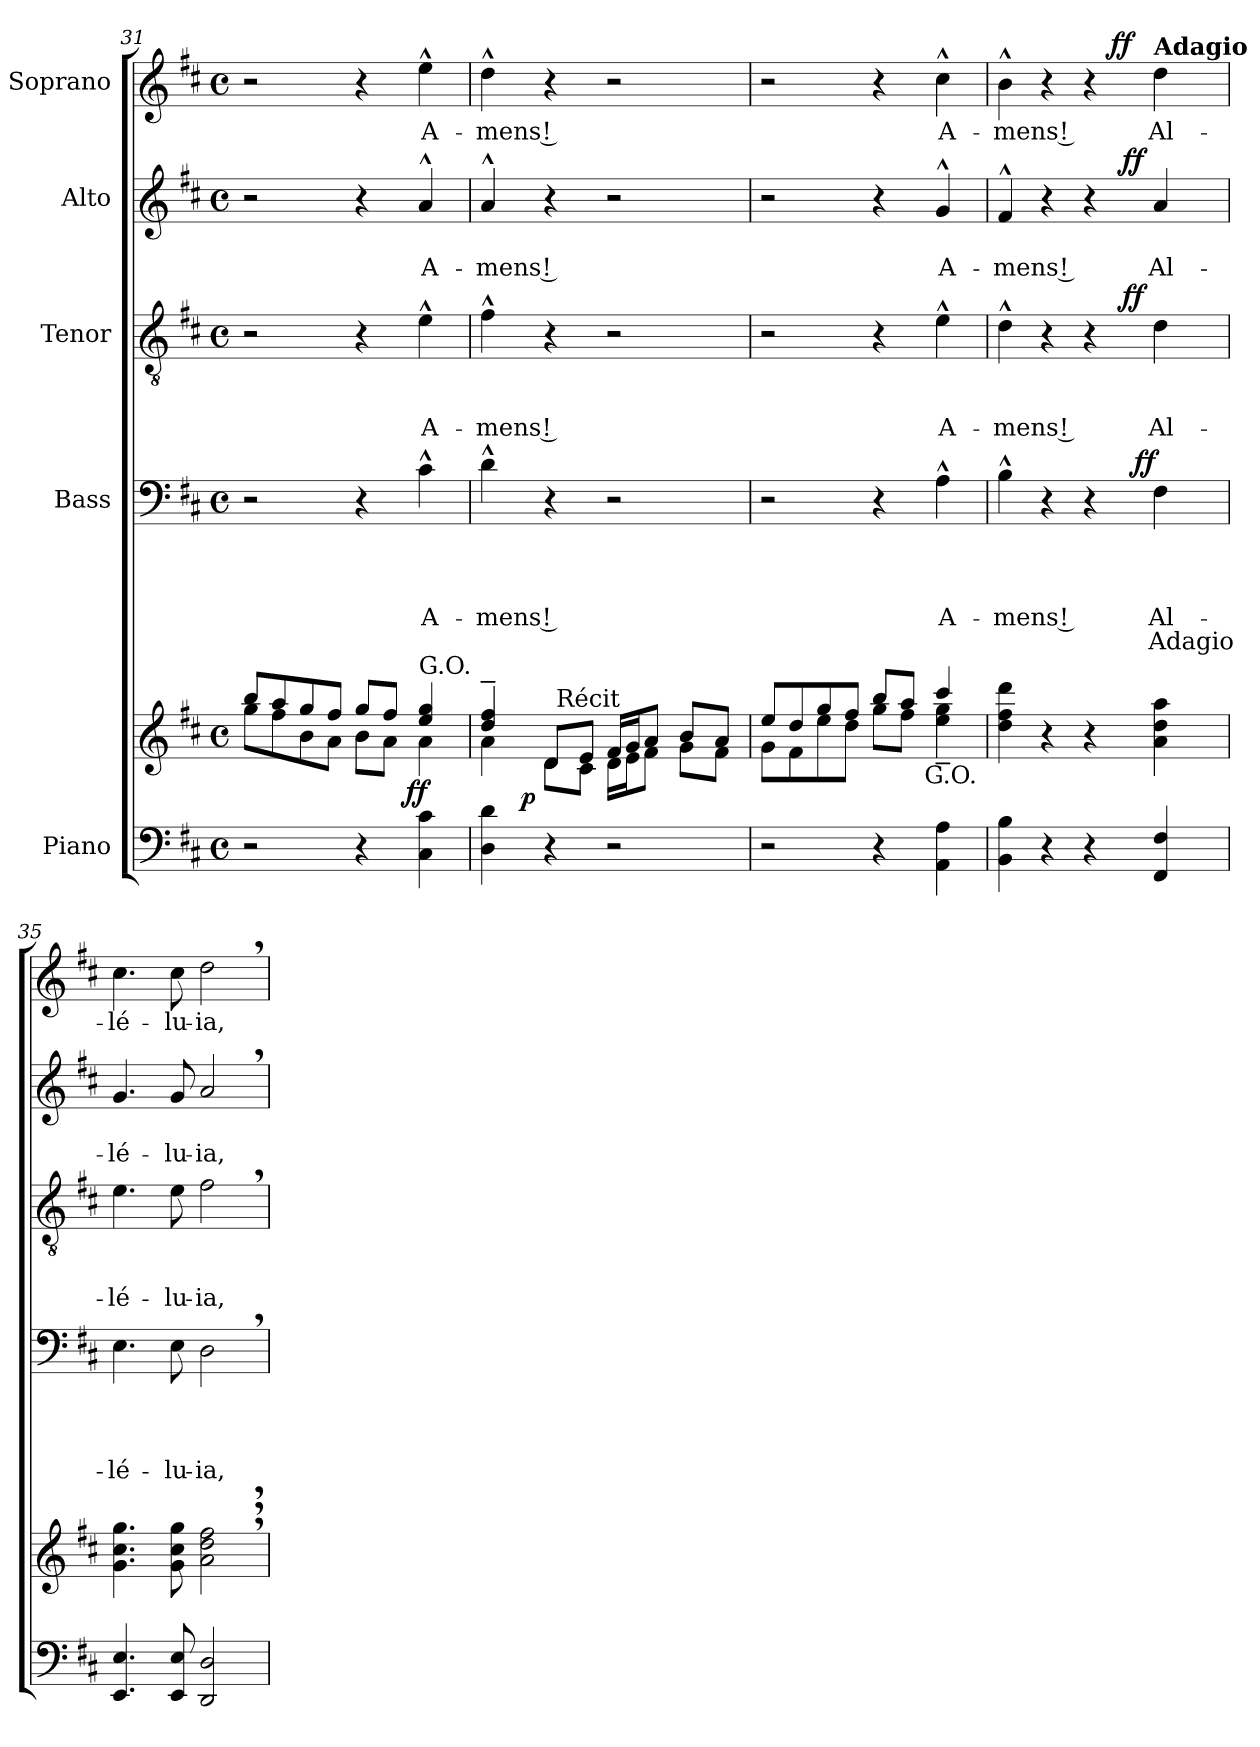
**kern	**kern	**dynam	**kern	**text	**text	**text	**text	**text	**dynam	**kern	**text	**text	**text	**dynam	**kern	**text	**text	**dynam	**kern	**text	**dynam
*part5	*part5	*part5	*part4	*part4	*part4	*part4	*part4	*part4	*part4	*part3	*part3	*part3	*part3	*part3	*part2	*part2	*part2	*part2	*part1	*part1	*part1
*staff6	*staff5	*staff5/6	*staff4	*staff4	*staff4	*staff4	*staff4	*staff4	*staff4	*staff3	*staff3	*staff3	*staff3	*staff3	*staff2	*staff2	*staff2	*staff2	*staff1	*staff1	*staff1
*I"Piano	*	*	*I"Bass	*	*	*	*	*	*	*I"Tenor	*	*	*	*	*I"Alto	*	*	*	*I"Soprano	*	*
*clefF4	*clefG2	*	*clefF4	*	*	*	*	*	*	*clefGv2	*	*	*	*	*clefG2	*	*	*	*clefG2	*	*
*k[f#c#]	*k[f#c#]	*	*k[f#c#]	*	*	*	*	*	*	*k[f#c#]	*	*	*	*	*k[f#c#]	*	*	*	*k[f#c#]	*	*
*D:	*D:	*	*D:	*	*	*	*	*	*	*D:	*	*	*	*	*D:	*	*	*	*D:	*	*
*M4/4	*M4/4	*	*M4/4	*	*	*	*	*	*	*M4/4	*	*	*	*	*M4/4	*	*	*	*M4/4	*	*
*met(c)	*met(c)	*	*met(c)	*	*	*	*	*	*	*met(c)	*	*	*	*	*met(c)	*	*	*	*met(c)	*	*
=31	=31	=31	=31	=31	=31	=31	=31	=31	=31	=31	=31	=31	=31	=31	=31	=31	=31	=31	=31	=31	=31
*^	*^	*	*	*	*	*	*	*	*	*	*	*	*	*	*	*	*	*	*	*	*
2r	2ryy	8bb/L	8gg\L	.	2r	.	.	.	.	.	.	2r	.	.	.	.	2r	.	.	.	2r	.	.
.	.	8aa/	8ff#\	.	.	.	.	.	.	.	.	.	.	.	.	.	.	.	.	.	.	.	.
.	.	8gg/	8b\	.	.	.	.	.	.	.	.	.	.	.	.	.	.	.	.	.	.	.	.
.	.	8ff#/J	8a\J	.	.	.	.	.	.	.	.	.	.	.	.	.	.	.	.	.	.	.	.
4r	8..ryy	8gg/L	8b\L	.	4r	.	.	.	.	.	.	4r	.	.	.	.	4r	.	.	.	4r	.	.
.	.	8ff#/J	8a\J	.	.	.	.	.	.	.	.	.	.	.	.	.	.	.	.	.	.	.	.
!	!	!	!	!LO:DY:a=2	!	!	!	!	!	!	!	!	!	!	!	!	!	!	!	!	!	!	!
.	4ryy	.	.	ff	.	.	.	.	.	.	.	.	.	.	.	.	.	.	.	.	.	.	.
!	!	!LO:TX:a:t=G.O.	!	!	!	!	!	!	!	!	!	!	!	!	!	!	!	!	!	!	!	!	!
!	!	!	!	!	!	!	!	!	!LO:LY:b	!	!	!	!	!	!LO:LY:b	!	!	!	!LO:LY:b	!	!	!LO:LY:b	!
4C#\ 4c#\	.	4ee/ 4gg/	4a\	.	4c#^^>\	.	.	.	A-	.	.	4e^^>\	.	.	A-	.	4a^^</	.	A-	.	4ee^^>\	A-	.
.	32ryy	.	.	.	.	.	.	.	.	.	.	.	.	.	.	.	.	.	.	.	.	.	.
!!LO:PB:g=z
=32	=32	=32	=32	=32	=32	=32	=32	=32	=32	=32	=32	=32	=32	=32	=32	=32	=32	=32	=32	=32	=32	=32	=32
!	!	!	!	!	!	!	!	!	!LO:LY:b	!	!	!	!	!	!LO:LY:b	!	!	!	!LO:LY:b	!	!	!LO:LY:b	!
*v	*v	*^	*^	*	*	*	*	*	*	*	*	*	*	*	*	*	*	*	*	*	*	*	*
4D\ 4d\	4dd/~> 4ff#/~>	4a\	8ryy	4ryy	.	4d^^>\	.	.	.	-mens !	.	.	4f#^^>\	.	.	-mens !	.	4a^^</	.	-mens !	.	4dd^^>\	-mens !	.
.	.	.	32ryy	.	.	.	.	.	.	.	.	.	.	.	.	.	.	.	.	.	.	.	.	.
!	!	!	!	!	!LO:DY:b	!	!	!	!	!	!	!	!	!	!	!	!	!	!	!	!	!	!	!
.	.	.	2ryy	.	p	.	.	.	.	.	.	.	.	.	.	.	.	.	.	.	.	.	.	.
4r	8d/L	8d\L	.	32ryy	.	4r	.	.	.	.	.	.	4r	.	.	.	.	4r	.	.	.	4r	.	.
!	!	!	!	!LO:TX:a:t=Récit	!	!	!	!	!	!	!	!	!	!	!	!	!	!	!	!	!	!	!	!
.	.	.	.	2ryy	.	.	.	.	.	.	.	.	.	.	.	.	.	.	.	.	.	.	.	.
.	8e/J	8c#\J	.	.	.	.	.	.	.	.	.	.	.	.	.	.	.	.	.	.	.	.	.	.
2r	16f#/LL	16d\LL	.	.	.	2r	.	.	.	.	.	.	2r	.	.	.	.	2r	.	.	.	2r	.	.
.	16g/J	16e\J	.	.	.	.	.	.	.	.	.	.	.	.	.	.	.	.	.	.	.	.	.	.
.	8a/J	8f#\J	.	.	.	.	.	.	.	.	.	.	.	.	.	.	.	.	.	.	.	.	.	.
.	.	.	4ryy	.	.	.	.	.	.	.	.	.	.	.	.	.	.	.	.	.	.	.	.	.
.	8b/L	8g\L	.	.	.	.	.	.	.	.	.	.	.	.	.	.	.	.	.	.	.	.	.	.
.	.	.	.	8..ryy	.	.	.	.	.	.	.	.	.	.	.	.	.	.	.	.	.	.	.	.
.	8a/J	8f#\J	.	.	.	.	.	.	.	.	.	.	.	.	.	.	.	.	.	.	.	.	.	.
.	.	.	16.ryy	.	.	.	.	.	.	.	.	.	.	.	.	.	.	.	.	.	.	.	.	.
*	*	*	*v	*v	*	*	*	*	*	*	*	*	*	*	*	*	*	*	*	*	*	*	*	*
=33	=33	=33	=33	=33	=33	=33	=33	=33	=33	=33	=33	=33	=33	=33	=33	=33	=33	=33	=33	=33	=33	=33	=33
2r	8ee/L	8g\L	2ryy	.	2r	.	.	.	.	.	.	2r	.	.	.	.	2r	.	.	.	2r	.	.
.	8dd/	8f#\	.	.	.	.	.	.	.	.	.	.	.	.	.	.	.	.	.	.	.	.	.
.	8gg/	8ee\	.	.	.	.	.	.	.	.	.	.	.	.	.	.	.	.	.	.	.	.	.
.	8ff#/J	8dd\J	.	.	.	.	.	.	.	.	.	.	.	.	.	.	.	.	.	.	.	.	.
4r	8bb/L	8gg\L	8..ryy	.	4r	.	.	.	.	.	.	4r	.	.	.	.	4r	.	.	.	4r	.	.
.	8aa/J	8ff#\J	.	.	.	.	.	.	.	.	.	.	.	.	.	.	.	.	.	.	.	.	.
!	!	!	!LO:TX:b:t=G.O.	!	!	!	!	!	!	!	!	!	!	!	!	!	!	!	!	!	!	!	!
.	.	.	4ryy	.	.	.	.	.	.	.	.	.	.	.	.	.	.	.	.	.	.	.	.
!	!	!	!	!	!	!	!	!	!LO:LY:b	!	!	!	!	!	!LO:LY:b	!	!	!	!LO:LY:b	!	!	!LO:LY:b	!
4AA\ 4A\	4ccc#/	4ee\~< 4gg\~<	.	.	4A^^>\	.	.	.	A-	.	.	4e^^>\	.	.	A-	.	4g^^</	.	A-	.	4cc#^^>\	A-	.
.	.	.	32ryy	.	.	.	.	.	.	.	.	.	.	.	.	.	.	.	.	.	.	.	.
=34	=34	=34	=34	=34	=34	=34	=34	=34	=34	=34	=34	=34	=34	=34	=34	=34	=34	=34	=34	=34	=34	=34	=34
!	!	!	!	!	!	!	!	!	!LO:LY:b	!	!	!	!	!	!LO:LY:b	!	!	!	!LO:LY:b	!	!	!LO:LY:b	!
*	*v	*v	*v	*	*^	*	*	*	*	*	*	*^	*	*	*	*	*^	*	*	*	*^	*	*
4BB\ 4B\	4dd\ 4ff#\ 4ddd\	.	4B^^>\	2ryy	.	.	.	-mens !	.	.	4d^^>\	2ryy	.	.	-mens !	.	4f#^^</	2ryy	.	-mens !	.	4b^^>\	2ryy	-mens !	.
4r	4r	.	4r	.	.	.	.	.	.	.	4r	.	.	.	.	.	4r	.	.	.	.	4r	.	.	.
4r	4r	.	4r	8.ryy	.	.	.	.	.	.	4r	8ryy	.	.	.	.	4r	8ryy	.	.	.	4r	8ryy	.	.
!	!	!	!	!	!	!	!	!	!	!	!	!	!	!	!	!	!	!	!	!	!	!	!	!	!LO:DY:a
.	.	.	.	.	.	.	.	.	.	.	.	32ryy	.	.	.	.	.	32ryy	.	.	.	.	4.ryy	.	ff
!	!	!	!	!	!	!	!	!	!	!	!	!	!	!	!	!LO:DY:a	!	!	!	!	!LO:DY:a	!	!	!	!
.	.	.	.	.	.	.	.	.	.	.	.	4ryy	.	.	.	ff	.	4ryy	.	.	ff	.	.	.	.
!	!	!	!	!	!	!	!	!	!	!LO:DY:a	!	!	!	!	!	!	!	!	!	!	!	!	!	!	!
.	.	.	.	4ryy	.	.	.	.	.	ff	.	.	.	.	.	.	.	.	.	.	.	.	.	.	.
!	!	!	!	!	!	!	!	!	!	!	!	!	!	!	!	!	!	!	!	!	!	!LO:TX:a:B:t=Adagio	!	!	!
!	!	!	!	!	!	!	!	!LO:LY:b	!LO:LY:b	!	!	!	!	!	!LO:LY:b	!	!	!	!	!LO:LY:b	!	!	!	!LO:LY:b	!
4FF#/ 4F#/	4a\ 4dd\ 4aa\	.	4F#\	.	.	.	.	Al-	Adagio	.	4d\	.	.	.	Al-	.	4a/	.	.	Al-	.	4dd\	.	Al-	.
.	.	.	.	.	.	.	.	.	.	.	.	16.ryy	.	.	.	.	.	16.ryy	.	.	.	.	.	.	.
.	.	.	.	16ryy	.	.	.	.	.	.	.	.	.	.	.	.	.	.	.	.	.	.	.	.	.
!!LO:LB:g=z
=35	=35	=35	=35	=35	=35	=35	=35	=35	=35	=35	=35	=35	=35	=35	=35	=35	=35	=35	=35	=35	=35	=35	=35	=35	=35
!	!	!	!	!	!	!	!	!LO:LY:b	!	!	!	!	!	!	!LO:LY:b	!	!	!	!	!LO:LY:b	!	!	!	!LO:LY:b	!
*	*	*	*v	*v	*	*	*	*	*	*	*	*	*	*	*	*	*v	*v	*	*	*	*v	*v	*	*
*	*	*	*	*	*	*	*	*	*	*v	*v	*	*	*	*	*	*	*	*	*	*	*
4.EE/ 4.E/	4.g\ 4.cc#\ 4.gg\	.	4.E\	.	.	.	-lé-	.	.	4.e\	.	.	-lé-	.	4.g/	.	-lé-	.	4.cc#\	-lé-	.
!	!	!	!	!	!	!	!LO:LY:b	!	!	!	!	!	!LO:LY:b	!	!	!	!LO:LY:b	!	!	!LO:LY:b	!
8EE/ 8E/	8g\ 8cc#\ 8gg\	.	8E\	.	.	.	-lu-	.	.	8e\	.	.	-lu-	.	8g/	.	-lu-	.	8cc#\	-lu-	.
!	!	!	!	!	!	!	!LO:LY:b	!	!	!	!	!	!LO:LY:b	!	!	!	!LO:LY:b	!	!	!LO:LY:b	!
2DD/ 2D/	2a\,> 2dd\,> 2ff#\,>	.	2D,>\	.	.	.	-ia,	.	.	2f#,>\	.	.	-ia,	.	2a,>/	.	-ia,	.	2dd,>\	-ia,	.
=	=	=	=	=	=	=	=	=	=	=	=	=	=	=	=	=	=	=	=	=	=
*-	*-	*-	*-	*-	*-	*-	*-	*-	*-	*-	*-	*-	*-	*-	*-	*-	*-	*-	*-	*-	*-
